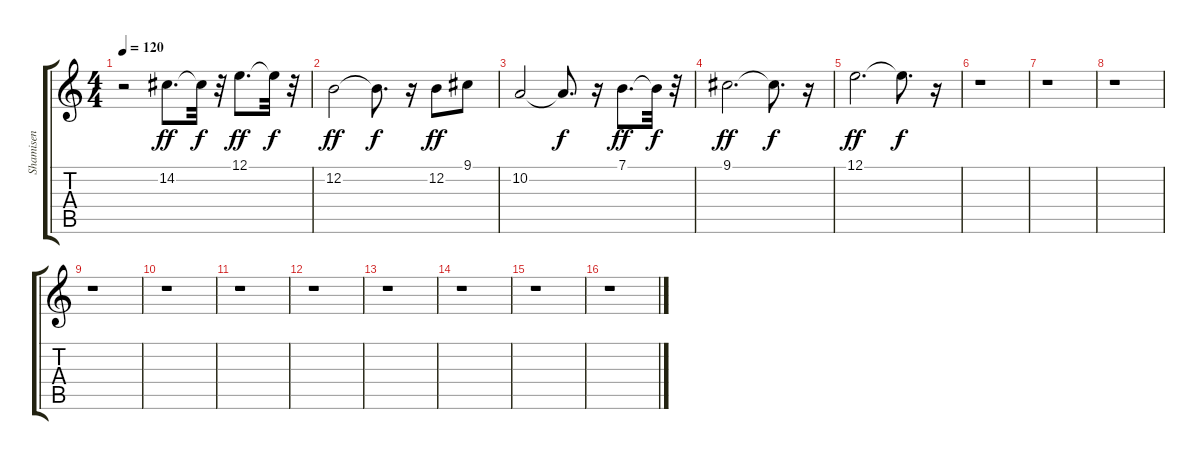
\track ("Shamisen" "Shamisen") {instrument shamisen}
\staff {score tabs}
\tuning (E4 B3 G3 D3 A2 E2) {hide}
\ts (4 4)
\tempo 120
\clef g2
\ks c
r.2{dy f} 14.2.8{d dy ff} 14.2{t}.32{dy f} r.32 12.1.8{d dy ff} 12.1{t}.32{dy f} r.32 |
12.2.2{dy ff} 12.2{t}.8{d dy f} r.16 12.2.8{dy ff} 9.1.8 |
10.2.2 10.2{t}.8{d dy f} r.16 7.1.8{d dy ff} 7.1{t}.32{dy f} r.32 |
9.1.2{d dy ff} 9.1{t}.8{d dy f} r.16 |
12.1.2{d dy ff} 12.1{t}.8{d dy f} r.16 |
r.1 |
r.1 |
r.1 |
r.1 |
r.1 |
r.1 |
r.1 |
r.1 |
r.1 |
r.1 |
r.1
